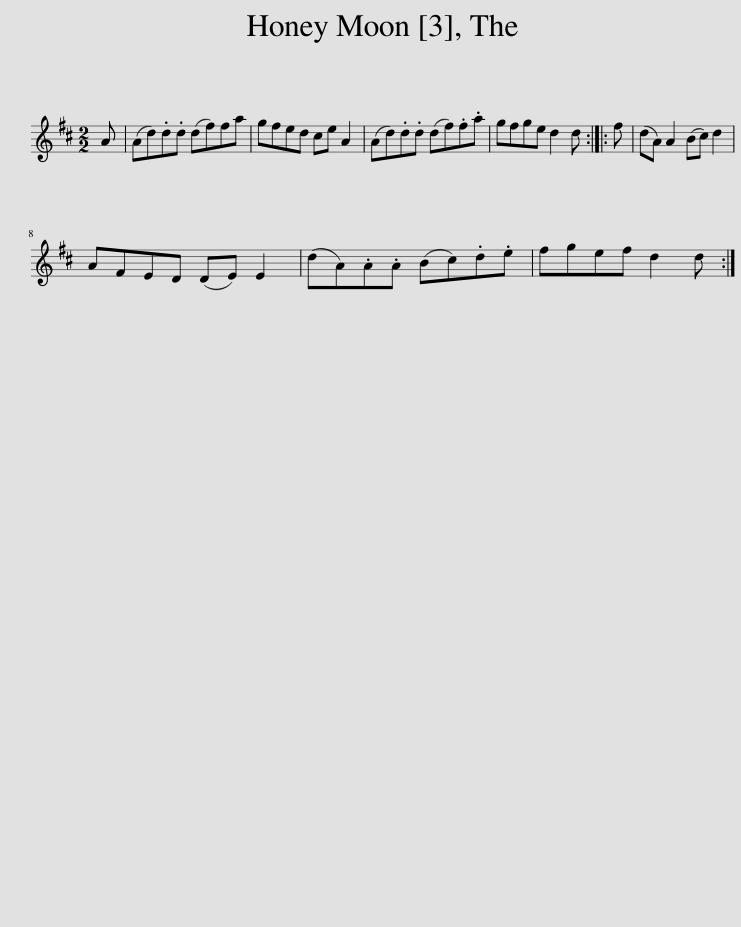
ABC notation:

X:1
L:1/8
M:2/2
I:linebreak $
K:D
V:1 treble
V:1
 A | (Ad).d.d (df)fa | gfed ce A2 | (Ad).d.d (df).f.a | gfge d2 d :: %5
 f | (dA) A2 (Bc) d2 |$ AFED (DE) E2 | (dA).A.A (Bc).d.e | fgef d2 d :| %10
